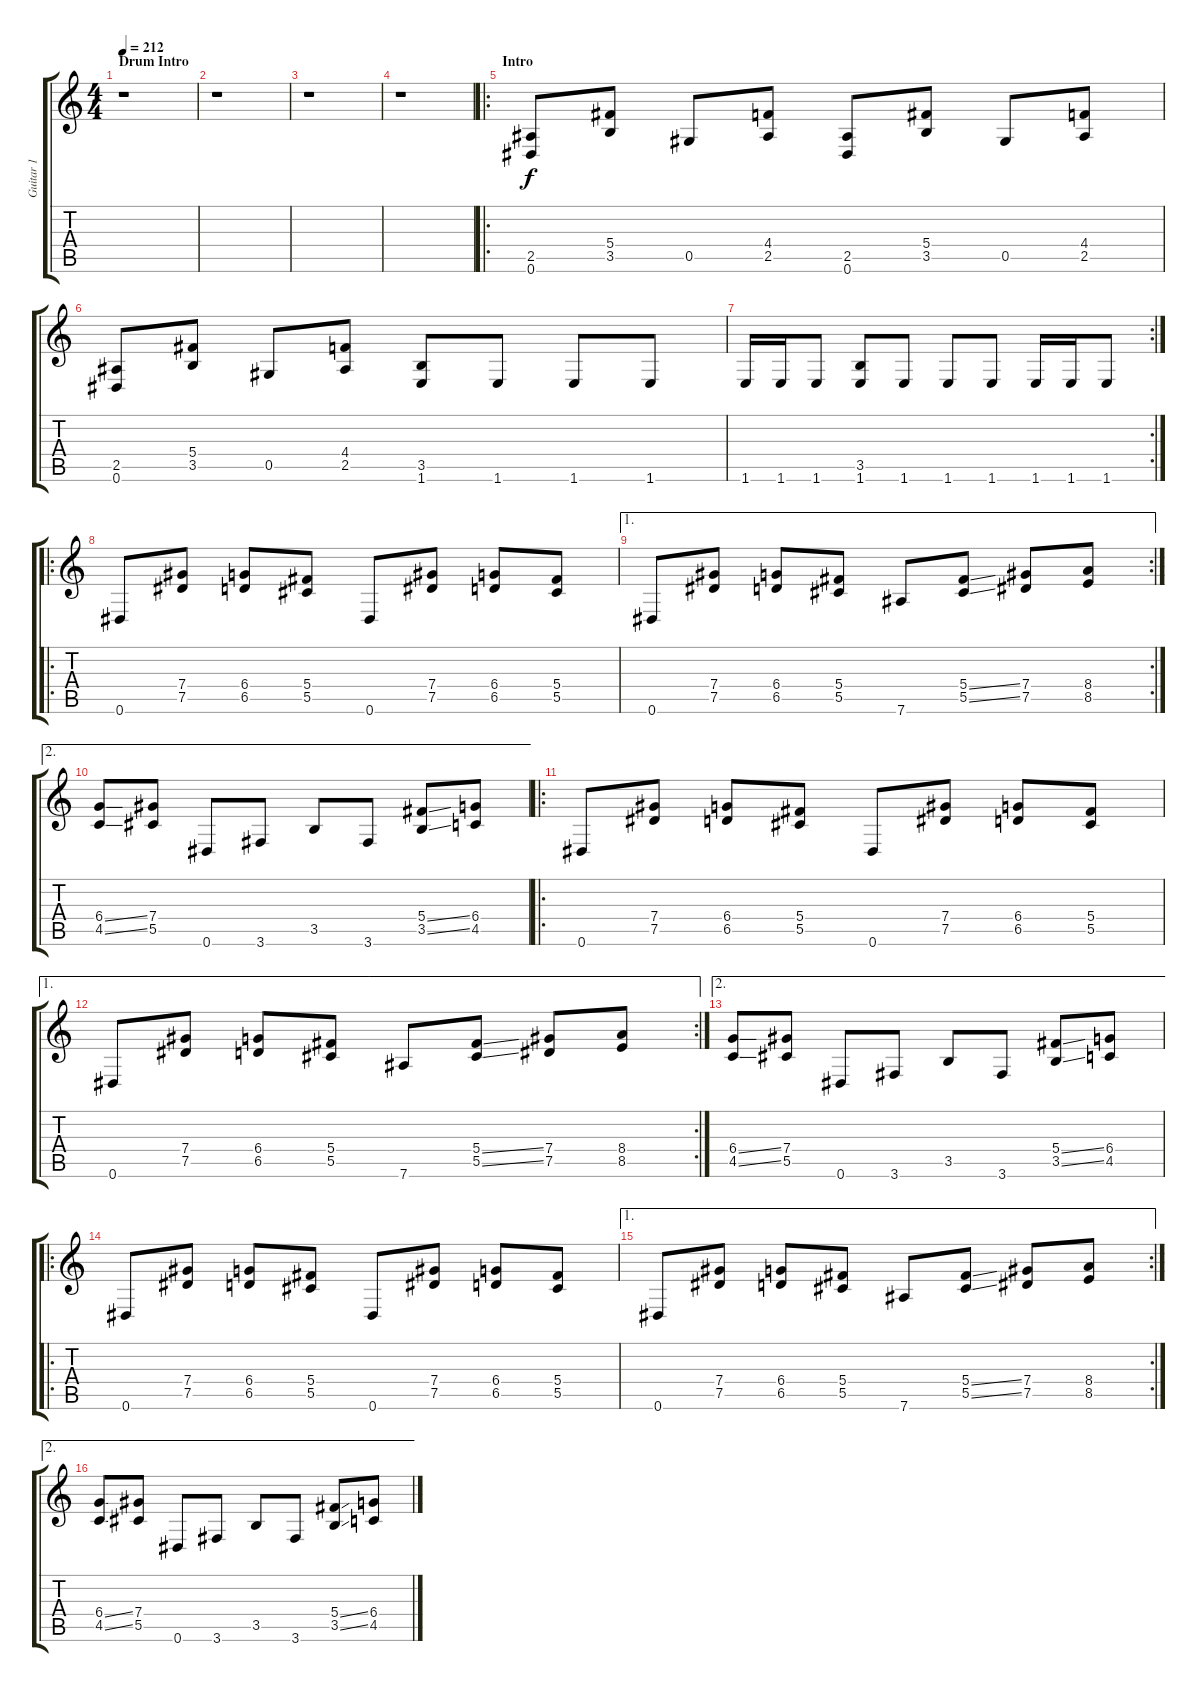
\track ("Guitar 1" "Guitar 1") {instrument distortionguitar}
\staff {score tabs}
\tuning (Eb4 Bb3 Gb3 Db3 Ab2 Eb2) {hide}
\ts (4 4)
\section ("" "Drum Intro")
\tempo 212
\clef g2
\ks c
r.1{dy f instrument distortionguitar} |
r.1 |
r.1 |
r.1 |
\ro
\section ("" "Intro")
(2.5 0.6).8 (5.4 3.5).8 0.5.8 (4.4 2.5).8 (2.5 0.6).8 (5.4 3.5).8 0.5.8 (4.4 2.5).8 |
(2.5 0.6).8 (5.4 3.5).8 0.5.8 (4.4 2.5).8 (3.5 1.6).8 1.6.8 1.6.8 1.6.8 |
\rc 2
1.6.16 1.6.16 1.6.8 (3.5 1.6).8 1.6.8 1.6.8 1.6.8 1.6.16 1.6.16 1.6.8 |
\ro
0.6.8 (7.4 7.5).8 (6.4 6.5).8 (5.4 5.5).8 0.6.8 (7.4 7.5).8 (6.4 6.5).8 (5.4 5.5).8 |
\ae 1
\rc 2
0.6.8 (7.4 7.5).8 (6.4 6.5).8 (5.4 5.5).8 7.6.8 (5.4{ss} 5.5{ss}).8 (7.4 7.5).8 (8.4 8.5).8 |
\ae 2
(6.4{ss} 4.5{ss}).8 (7.4 5.5).8 0.6.8 3.6.8 3.5.8 3.6.8 (5.4{ss} 3.5{ss}).8 (6.4 4.5).8 |
\ro
0.6.8 (7.4 7.5).8 (6.4 6.5).8 (5.4 5.5).8 0.6.8 (7.4 7.5).8 (6.4 6.5).8 (5.4 5.5).8 |
\ae 1
\rc 2
0.6.8 (7.4 7.5).8 (6.4 6.5).8 (5.4 5.5).8 7.6.8 (5.4{ss} 5.5{ss}).8 (7.4 7.5).8 (8.4 8.5).8 |
\ae 2
(6.4{ss} 4.5{ss}).8 (7.4 5.5).8 0.6.8 3.6.8 3.5.8 3.6.8 (5.4{ss} 3.5{ss}).8 (6.4 4.5).8 |
\ro
0.6.8 (7.4 7.5).8 (6.4 6.5).8 (5.4 5.5).8 0.6.8 (7.4 7.5).8 (6.4 6.5).8 (5.4 5.5).8 |
\ae 1
\rc 2
0.6.8 (7.4 7.5).8 (6.4 6.5).8 (5.4 5.5).8 7.6.8 (5.4{ss} 5.5{ss}).8 (7.4 7.5).8 (8.4 8.5).8 |
\ae 2
(6.4{ss} 4.5{ss}).8 (7.4 5.5).8 0.6.8 3.6.8 3.5.8 3.6.8 (5.4{ss} 3.5{ss}).8 (6.4 4.5).8
